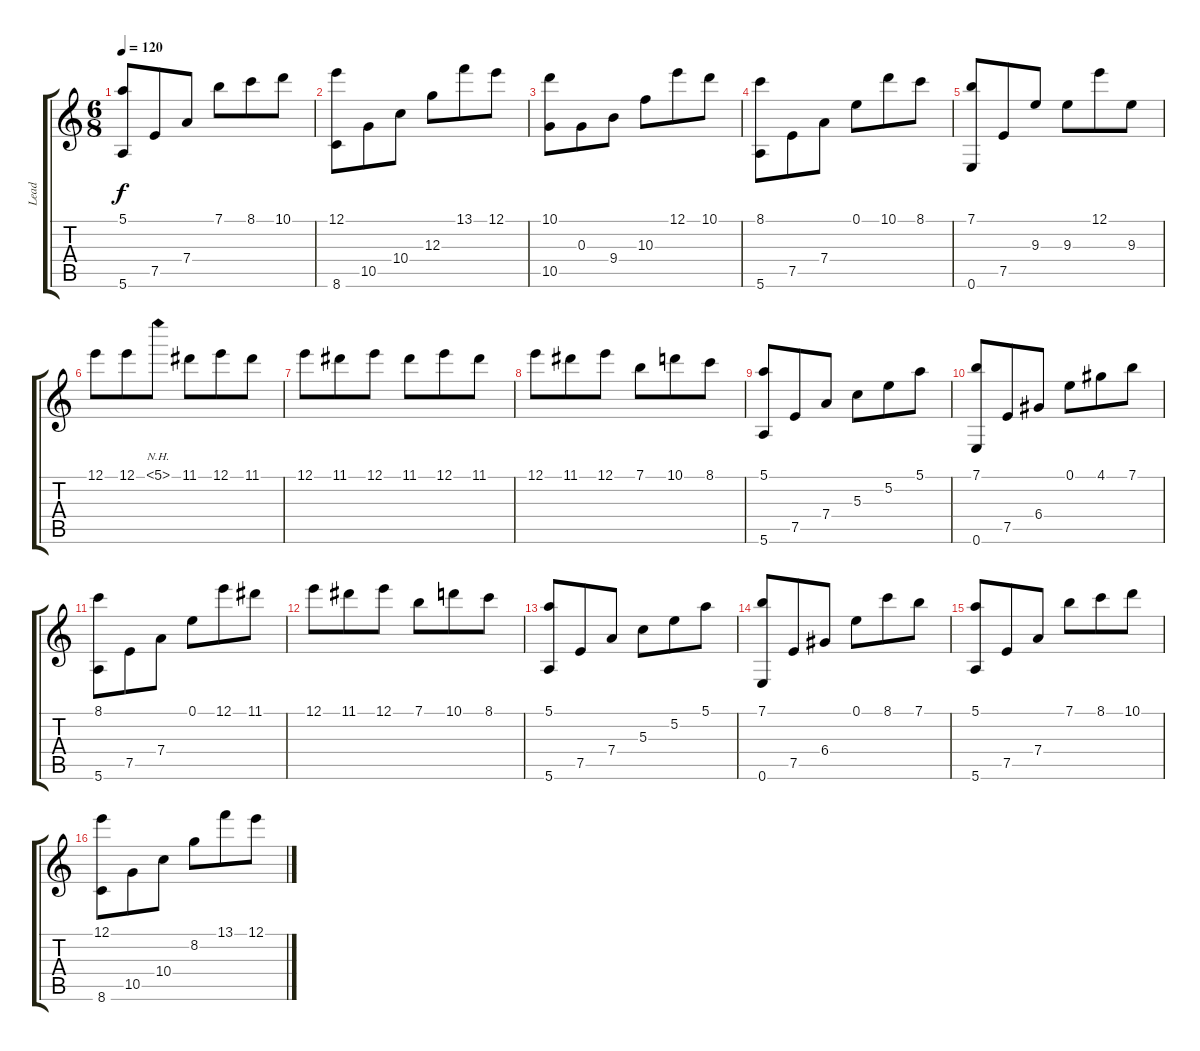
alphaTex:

\track ("Lead" "Lead") {instrument distortionguitar}
\staff {score tabs}
\tuning (E4 B3 G3 D3 A2 E2) {hide}
\ts (6 8)
\tempo 120
\clef g2
\ks c
(5.1 5.6).8{dy f} 7.5.8 7.4.8 7.1.8 8.1.8 10.1.8 |
(12.1 8.6).8 10.5.8 10.4.8 12.3.8 13.1.8 12.1.8 |
(10.1 10.5).8 0.3.8 9.4.8 10.3.8 12.1.8 10.1.8 |
(8.1 5.6).8 7.5.8 7.4.8 0.1.8 10.1.8 8.1.8 |
(7.1 0.6).8 7.5.8 9.3.8 9.3.8 12.1.8 9.3.8 |
12.1.8 12.1.8 5.1{nh}.8 11.1.8 12.1.8 11.1.8 |
12.1.8 11.1.8 12.1.8 11.1.8 12.1.8 11.1.8 |
12.1.8 11.1.8 12.1.8 7.1.8 10.1.8 8.1.8 |
(5.1 5.6).8 7.5.8 7.4.8 5.3.8 5.2.8 5.1.8 |
(7.1 0.6).8 7.5.8 6.4.8 0.1.8 4.1.8 7.1.8 |
(8.1 5.6).8 7.5.8 7.4.8 0.1.8 12.1.8 11.1.8 |
12.1.8 11.1.8 12.1.8 7.1.8 10.1.8 8.1.8 |
(5.1 5.6).8 7.5.8 7.4.8 5.3.8 5.2.8 5.1.8 |
(7.1 0.6).8 7.5.8 6.4.8 0.1.8 8.1.8 7.1.8 |
(5.1 5.6).8 7.5.8 7.4.8 7.1.8 8.1.8 10.1.8 |
(12.1 8.6).8 10.5.8 10.4.8 8.2.8 13.1.8 12.1.8
